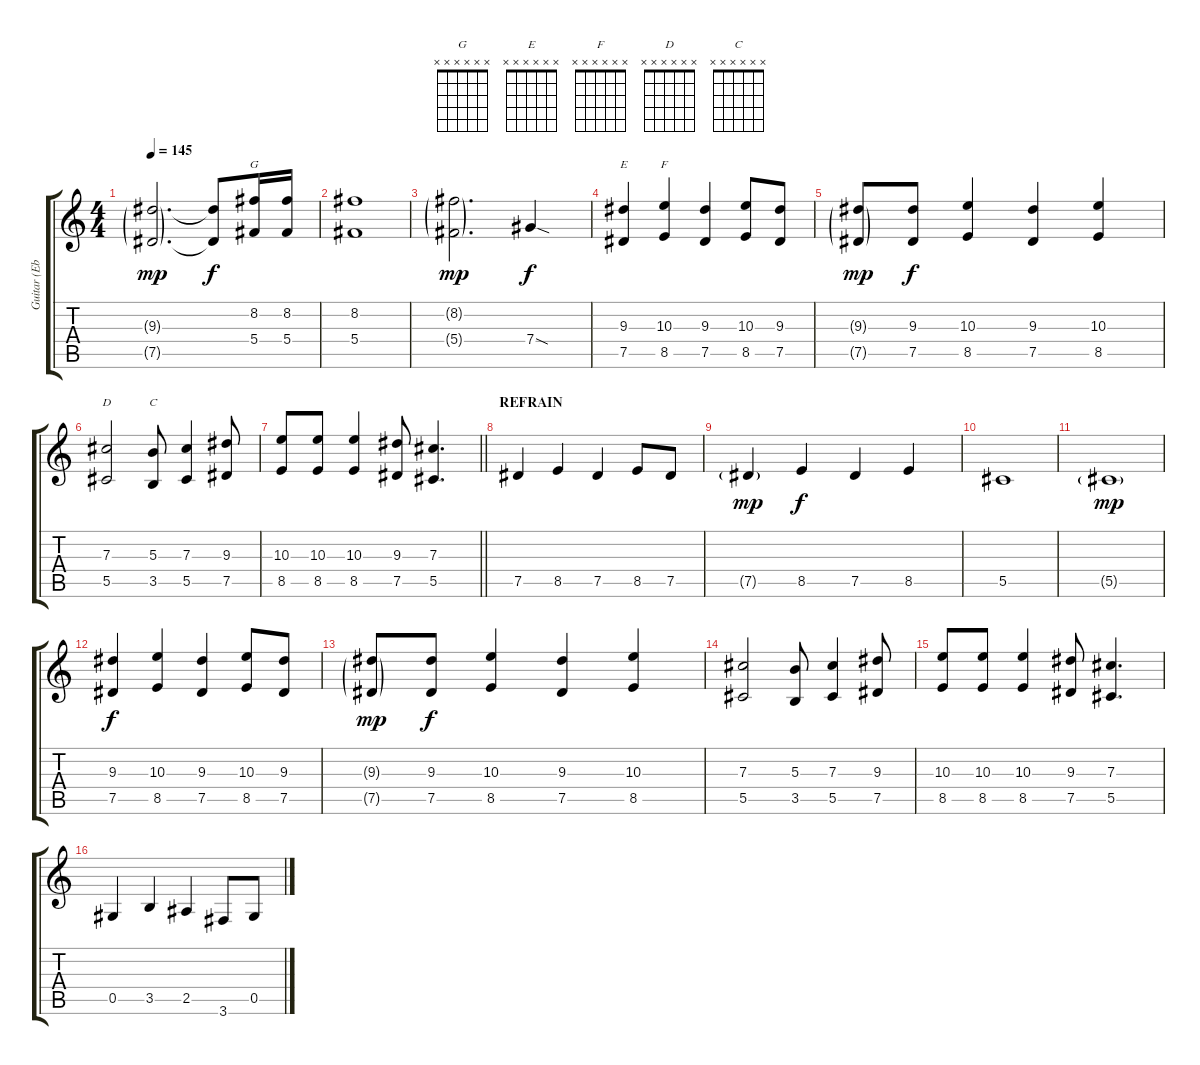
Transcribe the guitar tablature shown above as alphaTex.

\track ("Guitar (Eb)" "Guitar (Eb") {instrument overdrivenguitar}
\staff {score tabs}
\tuning (Eb4 Bb3 Gb3 Db3 Ab2 Eb2) {hide}
\chord ("G" x x x x x x)
\chord ("E" x x x x x x)
\chord ("F" x x x x x x)
\chord ("D" x x x x x x)
\chord ("C" x x x x x x)
\ts (4 4)
\tempo 145
\clef g2
\ks c
(9.3{g} 7.5{g}).2{d dy mp} (9.3{t} 7.5{t}).8{dy f} (8.2 5.4).16{ch "G"} (8.2 5.4).16 |
(8.2 5.4).1 |
(8.2{g} 5.4{g}).2{d dy mp} 7.4{sod}.4{dy f} |
(9.3 7.5).4{ch "E"} (10.3 8.5).4{ch "F"} (9.3 7.5).4 (10.3 8.5).8 (9.3 7.5).8 |
(9.3{g} 7.5{g}).8{dy mp} (9.3 7.5).8{dy f} (10.3 8.5).4 (9.3 7.5).4 (10.3 8.5).4 |
(7.3 5.5).2{ch "D"} (5.3 3.5).8{ch "C"} (7.3 5.5).4 (9.3 7.5).8 |
\barLineRight lightlight
(10.3 8.5).8 (10.3 8.5).8 (10.3 8.5).4 (9.3 7.5).8 (7.3 5.5).4{d} |
\section ("" "REFRAIN")
7.5.4 8.5.4 7.5.4 8.5.8 7.5.8 |
7.5{g}.4{dy mp} 8.5.4{dy f} 7.5.4 8.5.4 |
5.5.1 |
5.5{g}.1{dy mp} |
(9.3 7.5).4{dy f} (10.3 8.5).4 (9.3 7.5).4 (10.3 8.5).8 (9.3 7.5).8 |
(9.3{g} 7.5{g}).8{dy mp} (9.3 7.5).8{dy f} (10.3 8.5).4 (9.3 7.5).4 (10.3 8.5).4 |
(7.3 5.5).2 (5.3 3.5).8 (7.3 5.5).4 (9.3 7.5).8 |
(10.3 8.5).8 (10.3 8.5).8 (10.3 8.5).4 (9.3 7.5).8 (7.3 5.5).4{d} |
0.5.4 3.5.4 2.5.4 3.6.8 0.5.8
